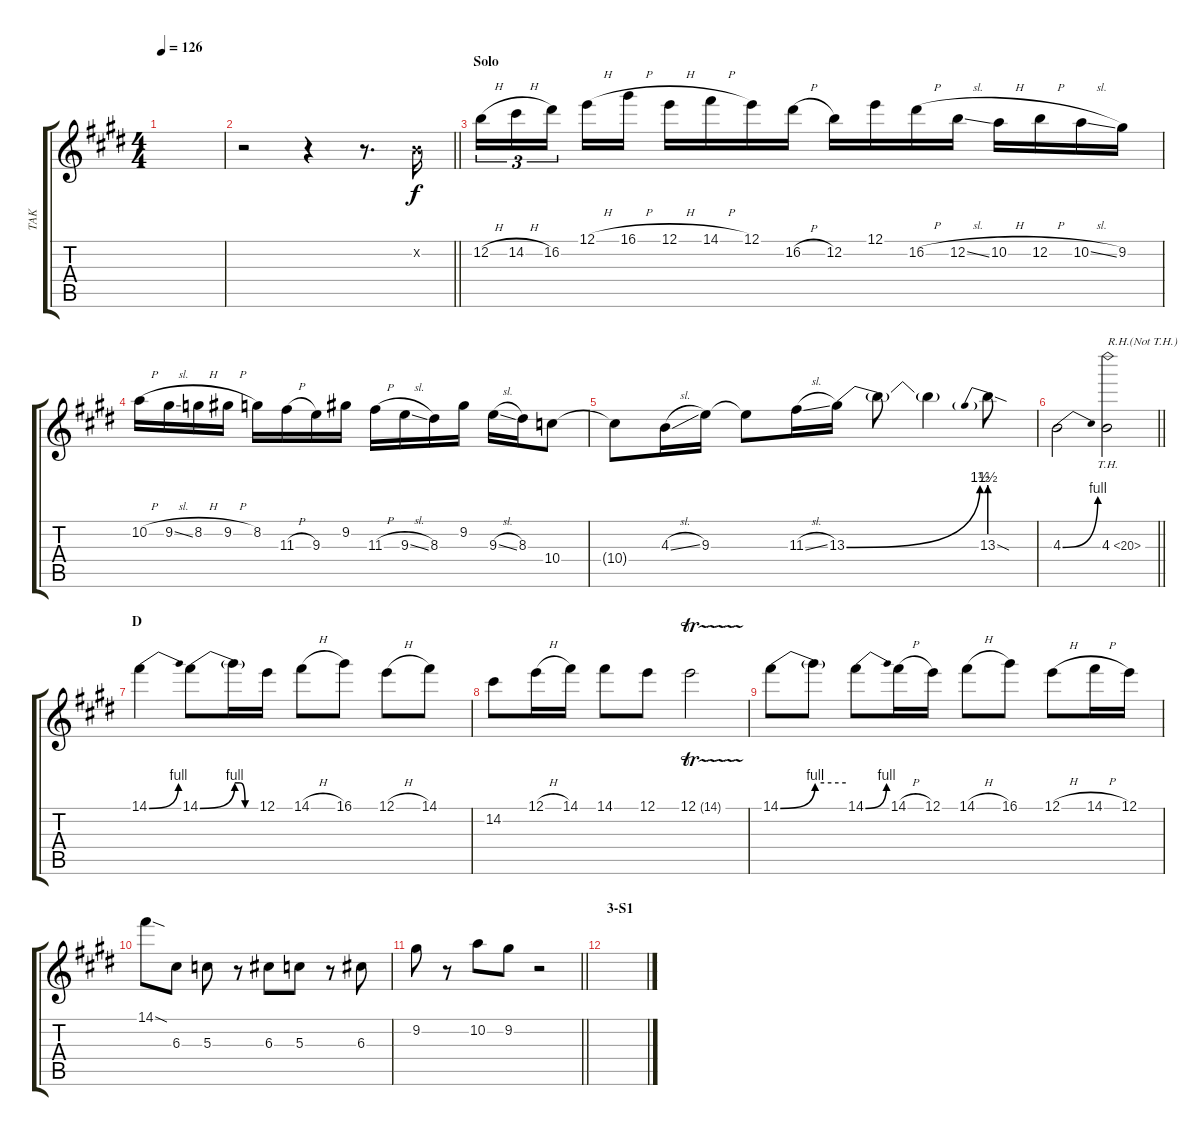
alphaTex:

\track ("TAK" "TAK") {instrument distortionguitar}
\staff {score tabs}
\tuning (E4 B3 G3 D3 A2 E2) {hide}
\ts (4 4)
\tempo 126
\clef g2
\ks e
|
\barLineRight lightlight
r.2 r.4 r.8{d} 0.2{x}.16 |
\section ("" "Solo")
12.2{h}.16{tu (3 2) volume 13 instrument distortionguitar} 14.2{h}.16{tu (3 2)} 16.2.16{tu (3 2) beam splitsecondary} 12.1{h}.16 16.1{h}.16 12.1{h}.16 14.1{h}.16 12.1.16 16.2{h}.16 12.2.16 12.1.16 16.2{h}.16 12.2{sl}.16 10.2{h}.16 12.2{h}.16 10.2{sl}.16 9.2.16 |
10.2{h}.16 9.2{sl}.16 8.2{h}.16 9.2{h}.16 8.2.16 11.3{h}.16 9.3.16 9.2.16 11.3{h}.16 9.3{sl}.16 8.3.16 9.2.16 9.3{sl}.16 8.3.16 10.4.8 |
10.4{t}.8 4.3{sl}.16 9.3.16 9.3{t}.8 11.3{sl}.16 13.3{be (bend 0 0 60 6)}.16 13.3{t}.8 13.3{t}.4 13.3{be (prebend 0 6 60 6) sod}.8 |
\barLineRight lightlight
4.3{be (bend 0 0 60 4)}.2 4.3{th 16}.2{txt "R.H.(Not T.H.)"} |
\section ("" "D")
14.1{be (bend 0 0 60 4)}.4{dy f instrument distortionguitar} 14.1{be (bend 0 0 60 4)}.8 14.1{be (custom 0 4 15 4 30 0 60 0) t}.16 12.1.16 14.1{h}.8 16.1.8 12.1{h}.8 14.1.8 |
14.2.8 12.1{h}.16 14.1.16 14.1.8 12.1.8 12.1{tr (14 32)}.2 |
14.1{be (bend 0 0 60 4)}.8 14.1{be (hold 0 4 60 4) t}.8 14.1{be (bend 0 0 60 4)}.8 14.1{h}.16 12.1.16 14.1{h}.8 16.1.8 12.1{h}.8 14.1{h}.16 12.1.16 |
14.1{sod}.8 6.3.8 5.3.8 r.8 6.3.8 5.3.8 r.8 6.3.8 |
\barLineRight lightlight
9.2.8 r.8 10.2.8 9.2.8 r.2 |
\section ("" "3-S1")
